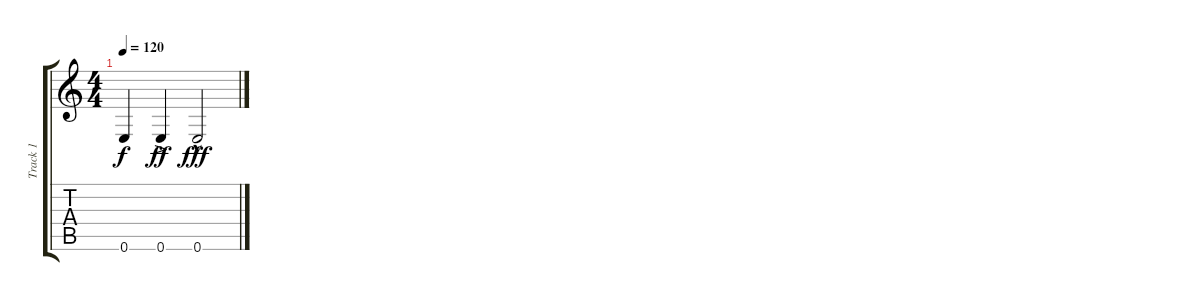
\track ("Track 1" "Track 1") {instrument acousticguitarsteel}
\staff {score tabs}
\tuning (E4 B3 G3 D3 A2 E2) {hide}
\ts (4 4)
\tempo 120
\clef g2
\ks c
0.6.4{dy f instrument acousticguitarsteel} 0.6{ac}.4{dy ff} 0.6{hac}.2{dy fff}
